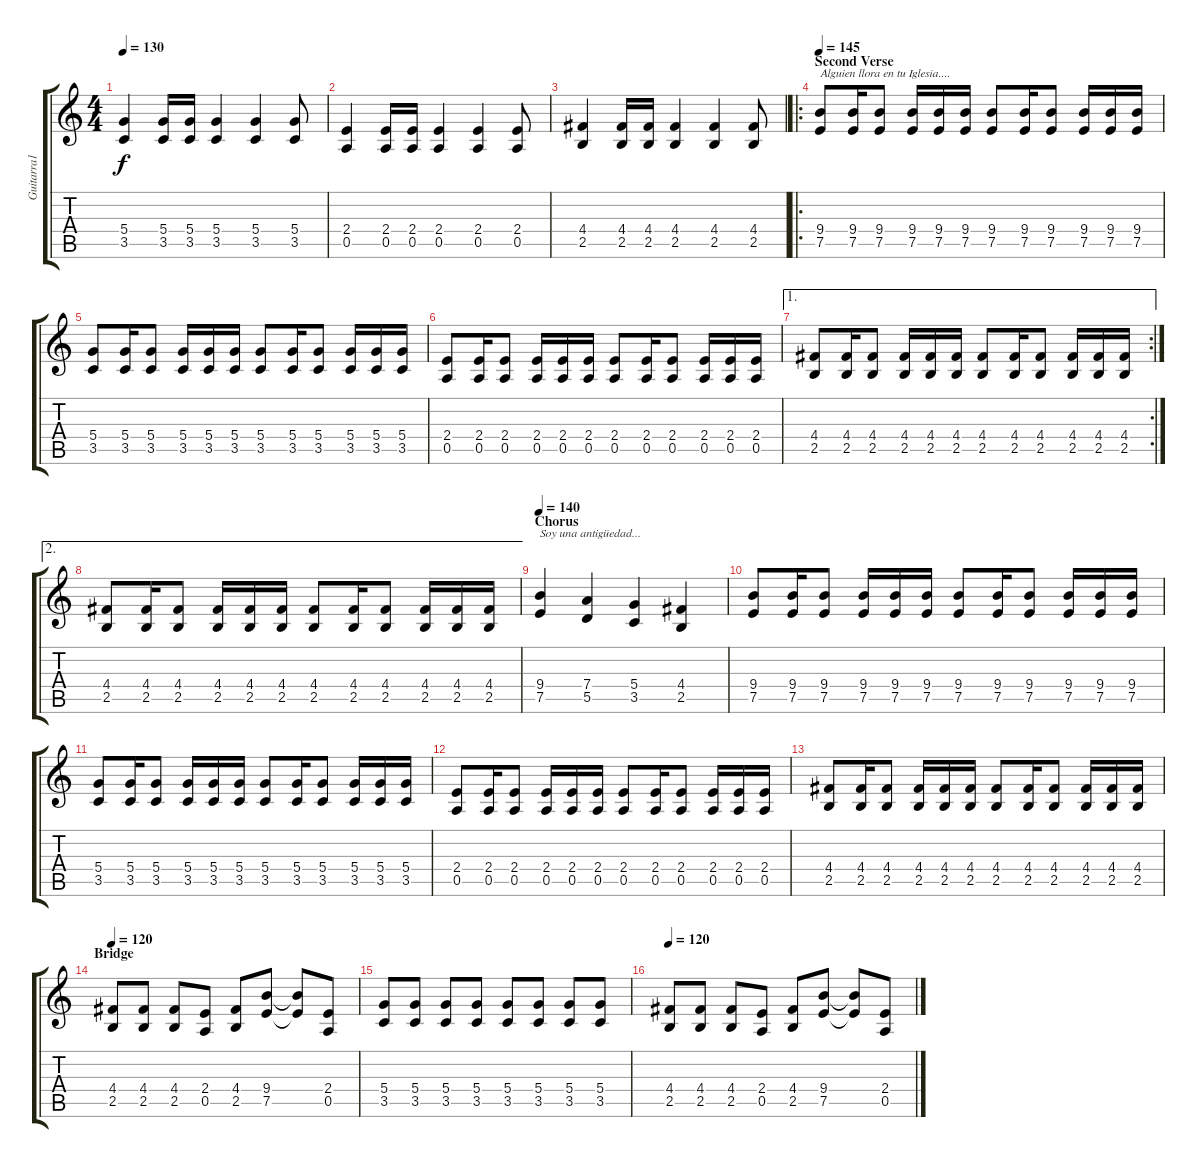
\track ("Guitarra1" "Guitarra1") {instrument overdrivenguitar}
\staff {score tabs}
\tuning (E4 B3 G3 D3 A2 E2) {hide}
\ts (4 4)
\tempo 130
\clef g2
\ks c
(5.4 3.5).4{dy f} (5.4 3.5).16 (5.4 3.5).16 (5.4 3.5).4 (5.4 3.5).4 (5.4 3.5).8 |
(2.4 0.5).4 (2.4 0.5).16 (2.4 0.5).16 (2.4 0.5).4 (2.4 0.5).4 (2.4 0.5).8 |
(4.4 2.5).4 (4.4 2.5).16 (4.4 2.5).16 (4.4 2.5).4 (4.4 2.5).4 (4.4 2.5).8 |
\ro
\section ("" "Second Verse")
\tempo 145
(9.4 7.5).8{txt "Alguien llora en tu Iglesia...."} (9.4 7.5).16 (9.4 7.5).8 (9.4 7.5).16 (9.4 7.5).16 (9.4 7.5).16 (9.4 7.5).8 (9.4 7.5).16 (9.4 7.5).8 (9.4 7.5).16 (9.4 7.5).16 (9.4 7.5).16 |
(5.4 3.5).8 (5.4 3.5).16 (5.4 3.5).8 (5.4 3.5).16 (5.4 3.5).16 (5.4 3.5).16 (5.4 3.5).8 (5.4 3.5).16 (5.4 3.5).8 (5.4 3.5).16 (5.4 3.5).16 (5.4 3.5).16 |
(2.4 0.5).8 (2.4 0.5).16 (2.4 0.5).8 (2.4 0.5).16 (2.4 0.5).16 (2.4 0.5).16 (2.4 0.5).8 (2.4 0.5).16 (2.4 0.5).8 (2.4 0.5).16 (2.4 0.5).16 (2.4 0.5).16 |
\ae 1
\rc 2
(4.4 2.5).8 (4.4 2.5).16 (4.4 2.5).8 (4.4 2.5).16 (4.4 2.5).16 (4.4 2.5).16 (4.4 2.5).8 (4.4 2.5).16 (4.4 2.5).8 (4.4 2.5).16 (4.4 2.5).16 (4.4 2.5).16 |
\ae 2
(4.4 2.5).8 (4.4 2.5).16 (4.4 2.5).8 (4.4 2.5).16 (4.4 2.5).16 (4.4 2.5).16 (4.4 2.5).8 (4.4 2.5).16 (4.4 2.5).8 (4.4 2.5).16 (4.4 2.5).16 (4.4 2.5).16 |
\section ("" "Chorus")
\tempo 140
(9.4 7.5).4{txt "Soy una antigüedad..."} (7.4 5.5).4 (5.4 3.5).4 (4.4 2.5).4 |
(9.4 7.5).8 (9.4 7.5).16 (9.4 7.5).8 (9.4 7.5).16 (9.4 7.5).16 (9.4 7.5).16 (9.4 7.5).8 (9.4 7.5).16 (9.4 7.5).8 (9.4 7.5).16 (9.4 7.5).16 (9.4 7.5).16 |
(5.4 3.5).8 (5.4 3.5).16 (5.4 3.5).8 (5.4 3.5).16 (5.4 3.5).16 (5.4 3.5).16 (5.4 3.5).8 (5.4 3.5).16 (5.4 3.5).8 (5.4 3.5).16 (5.4 3.5).16 (5.4 3.5).16 |
(2.4 0.5).8 (2.4 0.5).16 (2.4 0.5).8 (2.4 0.5).16 (2.4 0.5).16 (2.4 0.5).16 (2.4 0.5).8 (2.4 0.5).16 (2.4 0.5).8 (2.4 0.5).16 (2.4 0.5).16 (2.4 0.5).16 |
(4.4 2.5).8 (4.4 2.5).16 (4.4 2.5).8 (4.4 2.5).16 (4.4 2.5).16 (4.4 2.5).16 (4.4 2.5).8 (4.4 2.5).16 (4.4 2.5).8 (4.4 2.5).16 (4.4 2.5).16 (4.4 2.5).16 |
\section ("" "Bridge")
\tempo 120
(4.4 2.5).8 (4.4 2.5).8 (4.4 2.5).8 (2.4 0.5).8 (4.4 2.5).8 (9.4 7.5).8 (9.4{t} 7.5{t}).8 (2.4 0.5).8 |
(5.4 3.5).8 (5.4 3.5).8 (5.4 3.5).8 (5.4 3.5).8 (5.4 3.5).8 (5.4 3.5).8 (5.4 3.5).8 (5.4 3.5).8 |
\tempo 120
(4.4 2.5).8 (4.4 2.5).8 (4.4 2.5).8 (2.4 0.5).8 (4.4 2.5).8 (9.4 7.5).8 (9.4{t} 7.5{t}).8 (2.4 0.5).8
